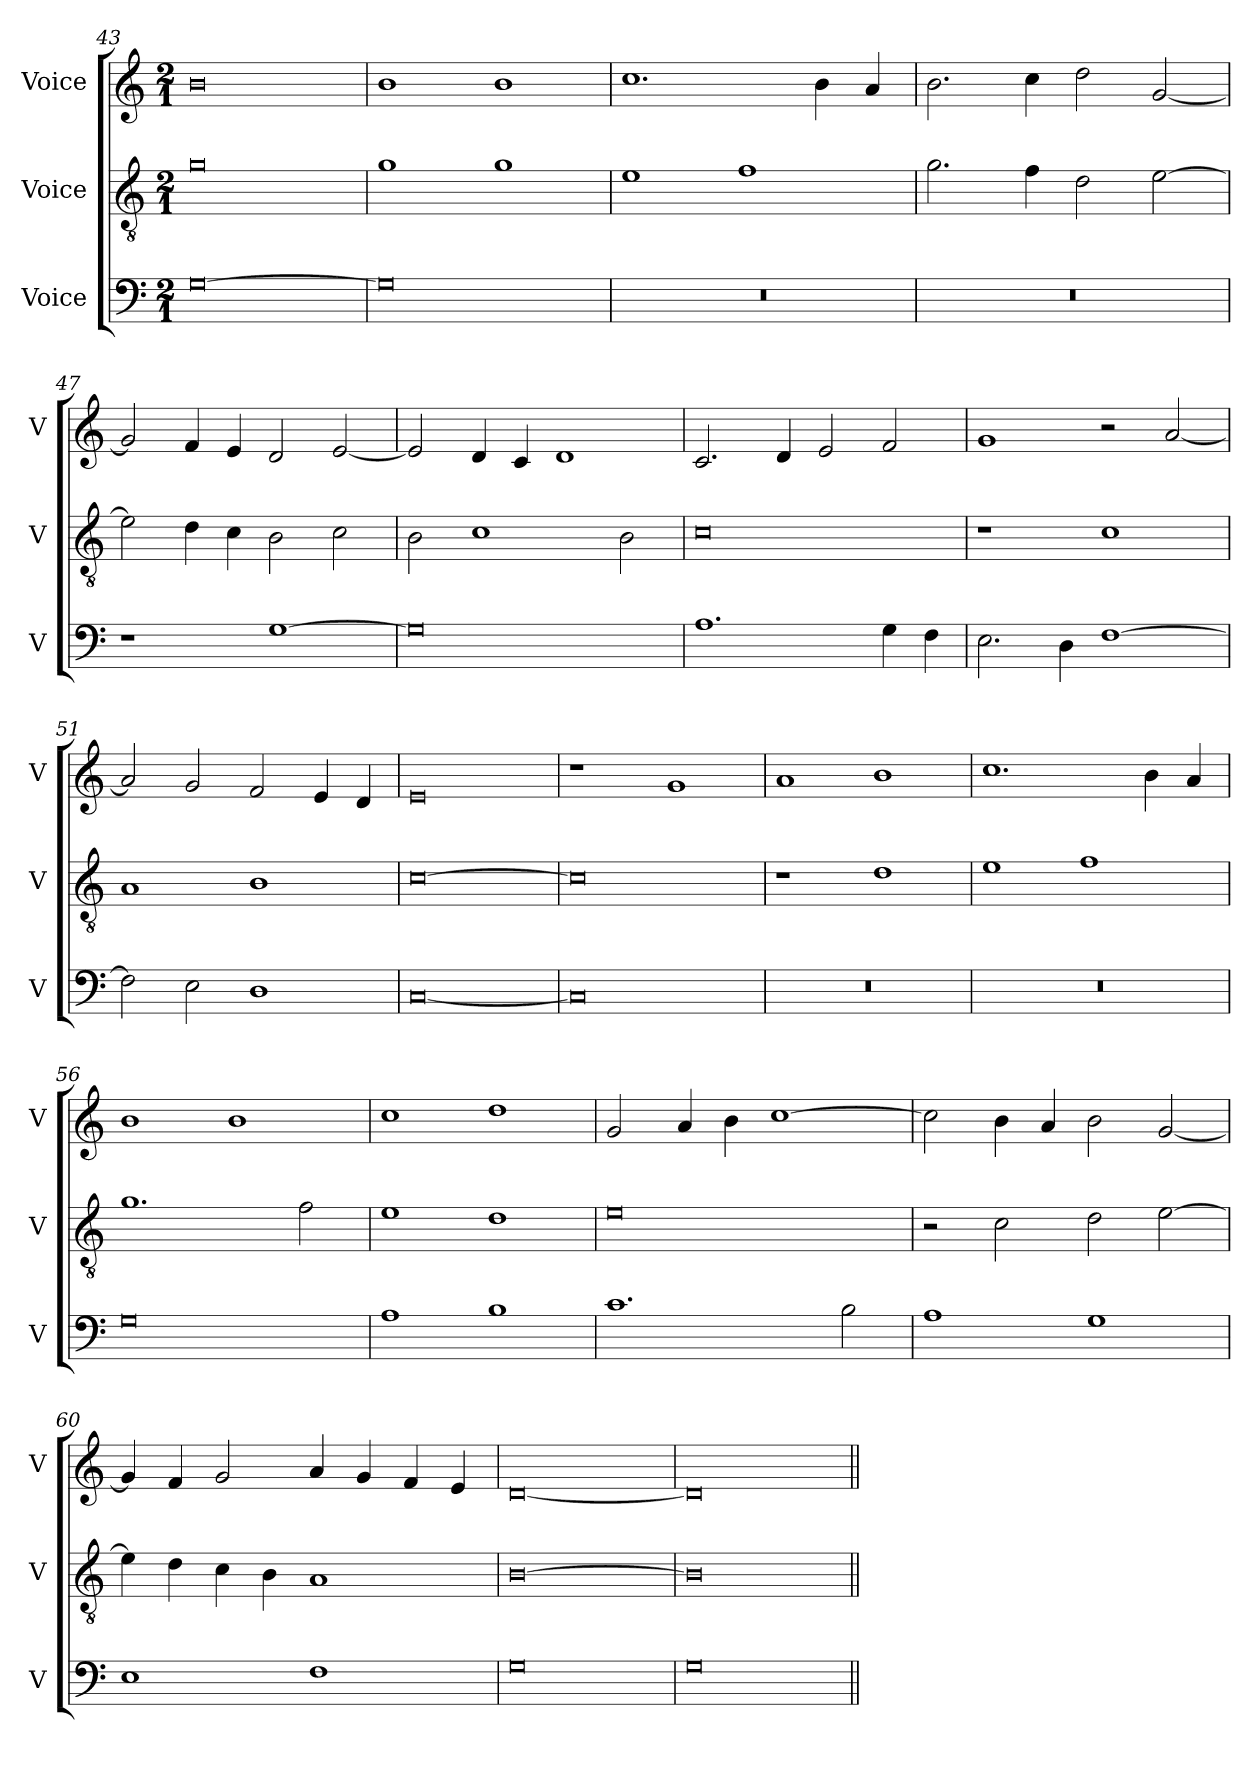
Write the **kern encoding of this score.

**kern	**kern	**kern
*part3	*part2	*part1
*staff3	*staff2	*staff1
*I"Voice	*I"Voice	*I"Voice
*I'V	*I'V	*I'V
*clefF4	*clefGv2	*clefG2
*k[]	*k[]	*k[]
*M2/1	*M2/1	*M2/1
=43	=43	=43
[0G	0g	0b
=44	=44	=44
0G]	1g	1b
.	1g	1b
=45	=45	=45
0r	1e	1.cc
.	1f	.
.	.	4b\
.	.	4a/
!!LO:LB:g=z
=46	=46	=46
0r	2.g\	2.b\
.	4f\	4cc\
.	2d\	2dd\
.	[2e\	[2g/
=47	=47	=47
1r	2e\]	2g/]
.	4d\	4f/
.	4c\	4e/
[1G	2B\	2d/
.	2c\	[2e/
=48	=48	=48
0G]	2B\	2e/]
.	1c	4d/
.	.	4c/
.	.	1d
.	2B\	.
=49	=49	=49
1.A	0c	2.c/
.	.	4d/
.	.	2e/
4G\	.	2f/
4F\	.	.
!!LO:LB:g=z
=50	=50	=50
2.E\	1r	1g
4D\	.	.
[1F	1c	2r
.	.	[2a/
=51	=51	=51
2F\]	1A	2a/]
2E\	.	2g/
1D	1B	2f/
.	.	4e/
.	.	4d/
=52	=52	=52
[0C	[0c	0e
=53	=53	=53
0C]	0c]	1r
.	.	1g
=54	=54	=54
0r	1r	1a
.	1d	1b
!!LO:LB:g=z
=55	=55	=55
0r	1e	1.cc
.	1f	.
.	.	4b\
.	.	4a/
=56	=56	=56
0G	1.g	1b
.	.	1b
.	2f\	.
=57	=57	=57
1A	1e	1cc
1B	1d	1dd
=58	=58	=58
1.c	0e	2g/
.	.	4a/
.	.	4b\
.	.	[1cc
2B\	.	.
!!LO:PB:g=z
=59	=59	=59
1A	2r	2cc\]
.	2c\	4b\
.	.	4a/
1G	2d\	2b\
.	[2e\	[2g/
=60	=60	=60
1E	4e\]	4g/]
.	4d\	4f/
.	4c\	2g/
.	4B\	.
1F	1A	4a/
.	.	4g/
.	.	4f/
.	.	4e/
=61	=61	=61
0G	[0B	[0d
=62	=62	=62
0G	0B]	0d]
=||	=||	=||
*-	*-	*-
